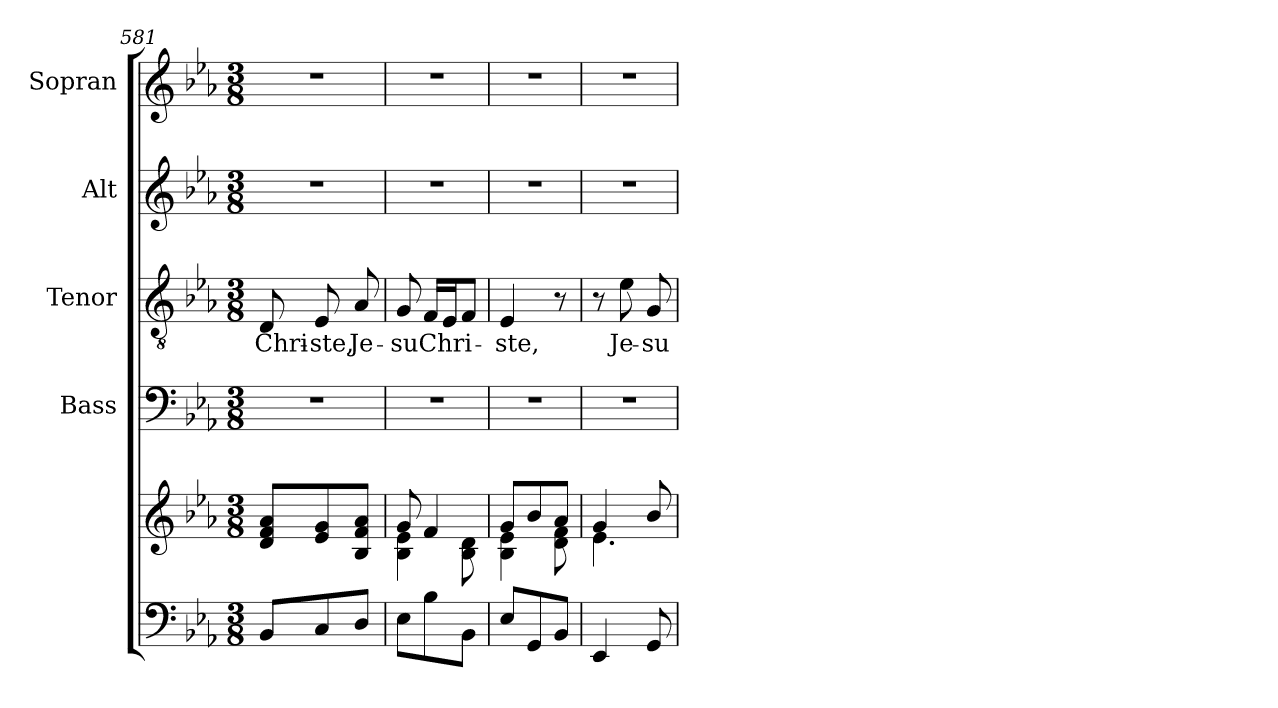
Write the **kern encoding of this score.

**kern	**kern	**kern	**kern	**text	**kern	**kern
*part5	*part5	*part4	*part3	*part3	*part2	*part1
*staff6	*staff5	*staff4	*staff3	*staff3	*staff2	*staff1
*	*	*I"Bass	*I"Tenor	*	*I"Alt	*I"Sopran
*	*	*I'B.	*I'T.	*	*I'A.	*I'S.
*clefF4	*clefG2	*clefF4	*clefGv2	*	*clefG2	*clefG2
*k[b-e-a-]	*k[b-e-a-]	*k[b-e-a-]	*k[b-e-a-]	*	*k[b-e-a-]	*k[b-e-a-]
*E-:	*E-:	*E-:	*E-:	*	*E-:	*E-:
*M3/8	*M3/8	*M3/8	*M3/8	*	*M3/8	*M3/8
=581	=581	=581	=581	=581	=581	=581
!	!	!	!	!LO:LY:b	!	!
8BB-/L	8d/ 8f/ 8a-/L	4.r	8D/	Chri-	4.r	4.r
!	!	!	!	!LO:LY:b	!	!
8C/	8e-/ 8g/	.	8E-/	-ste,	.	.
!	!	!	!	!LO:LY:b	!	!
8D/J	8B-/ 8f/ 8a-/J	.	8A-/	Je-	.	.
=582	=582	=582	=582	=582	=582	=582
*	*^	*	*	*	*	*
!	!	!	!	!	!LO:LY:b	!	!
8E-\L	8g/	4B-\ 4e-\	4.r	8G/	-su	4.r	4.r
!	!	!	!	!	!LO:LY:b	!	!
8B-\	4f/	.	.	16F/LL	Chri-	.	.
.	.	.	.	16E-/J	.	.	.
8BB-\J	.	8B-\ 8d\	.	8F/J	.	.	.
!!LO:PB:g=z
=583	=583	=583	=583	=583	=583	=583	=583
!	!	!	!	!	!LO:LY:b	!	!
8E-/L	8g/L	4B-\ 4e-\	4.r	4E-/	-ste,	4.r	4.r
8GG/	8b-/	.	.	.	.	.	.
8BB-/J	8a-/J	8d\ 8f\	.	8r	.	.	.
=584	=584	=584	=584	=584	=584	=584	=584
4EE-/	4g/	4.e-\	4.r	8r	.	4.r	4.r
!	!	!	!	!	!LO:LY:b	!	!
.	.	.	.	8e-\	Je-	.	.
!	!	!	!	!	!LO:LY:b	!	!
8GG/	8b-/	.	.	8G/	-su	.	.
*	*v	*v	*	*	*	*	*
=	=	=	=	=	=	=
*-	*-	*-	*-	*-	*-	*-
